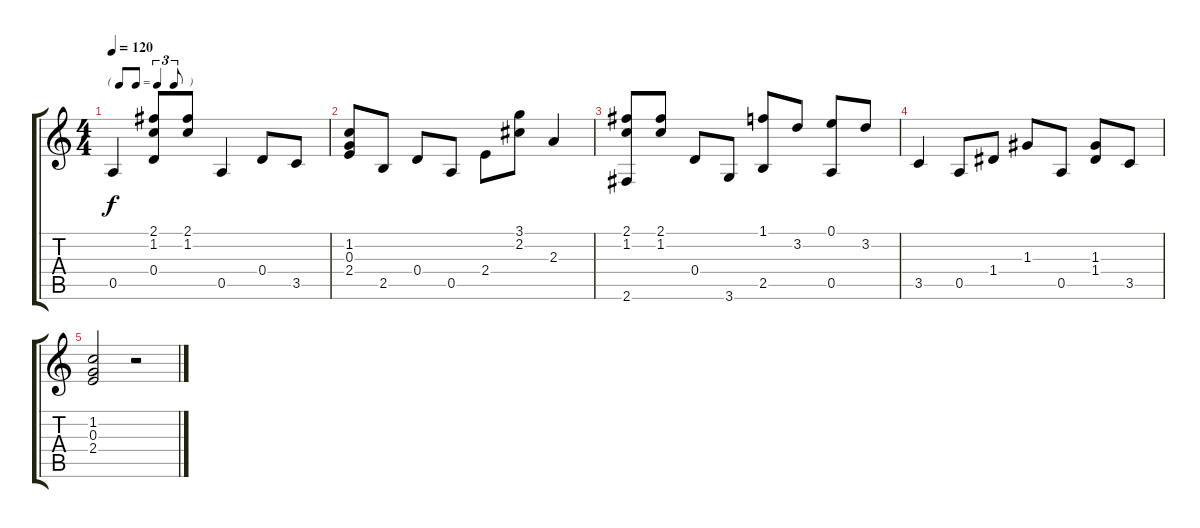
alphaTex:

\track "" {instrument acousticguitarsteel}
\staff {score tabs}
\tuning (E4 B3 G3 D3 A2 E2) {hide}
\ts (4 4)
\tf triplet8th
\tempo 120
\clef g2
\ks c
0.5.4{dy f} (2.1 1.2 0.4).8 (2.1 1.2).8 0.5.4 0.4.8 3.5.8 |
(1.2 0.3 2.4).8 2.5.8 0.4.8 0.5.8 2.4.8 (3.1 2.2).8 2.3.4 |
(2.1 1.2 2.6).8 (2.1 1.2).8 0.4.8 3.6.8 (1.1 2.5).8 3.2.8 (0.1 0.5).8 3.2.8 |
3.5.4 0.5.8 1.4.8 1.3.8 0.5.8 (1.3 1.4).8 3.5.8 |
(1.2 0.3 2.4).2 r.2
